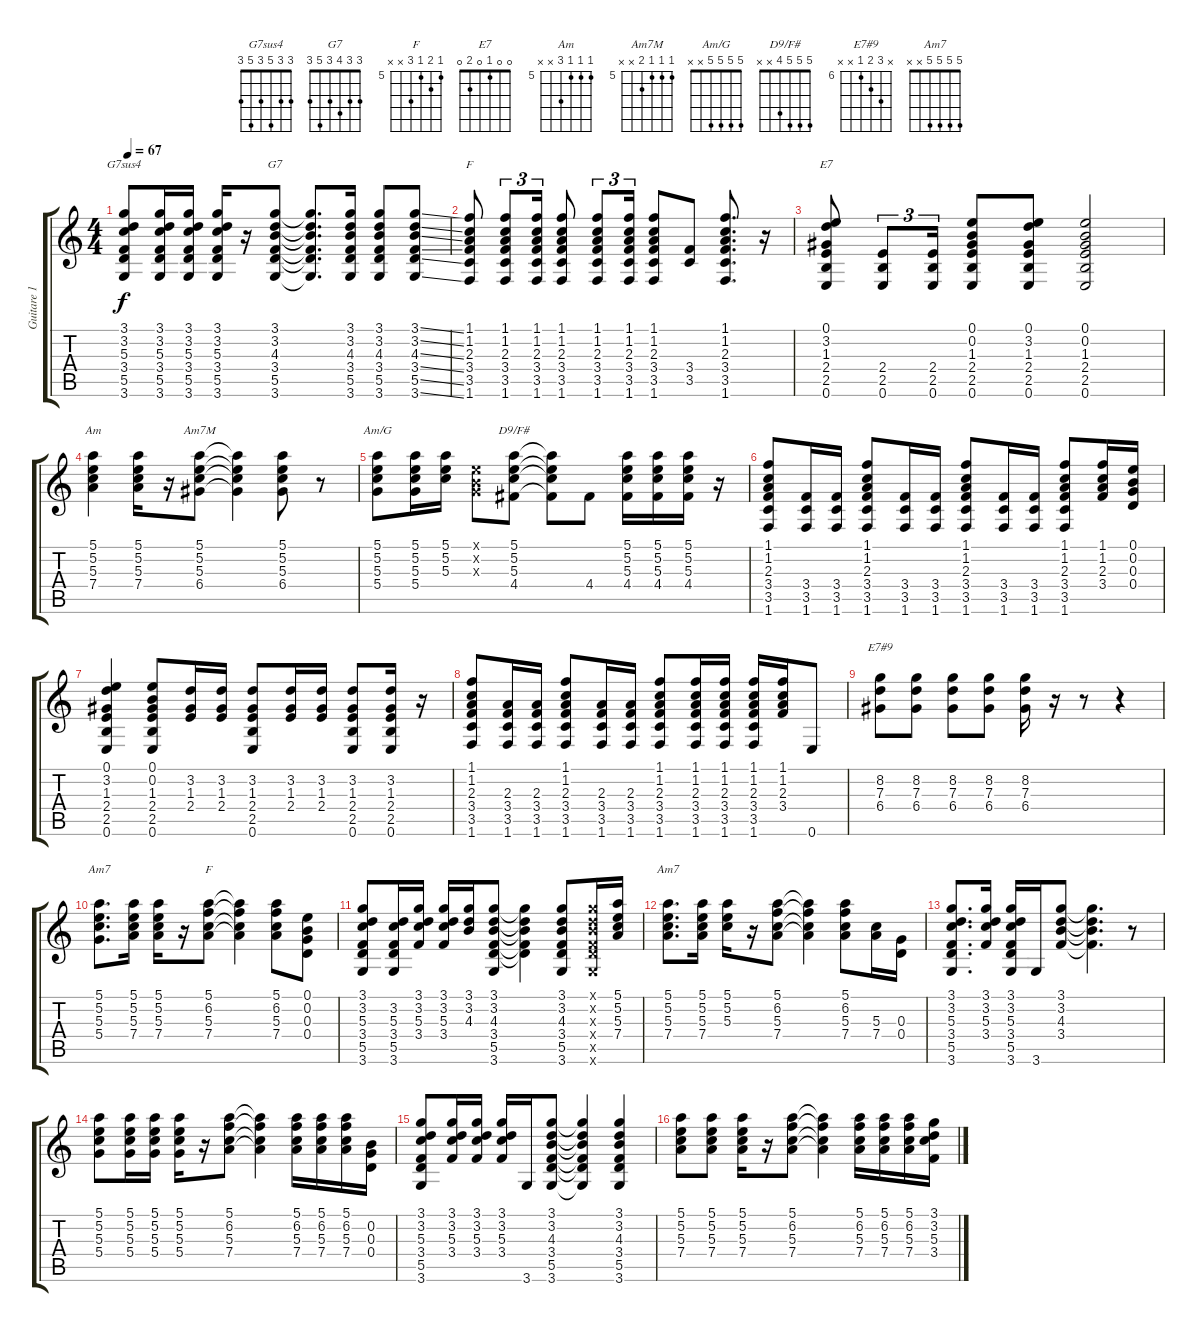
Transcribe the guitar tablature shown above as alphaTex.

\track ("Guitare 1" "Guitare 1") {instrument acousticguitarsteel}
\staff {score tabs}
\tuning (E4 B3 G3 D3 A2 E2) {hide}
\chord ("G7sus4" 3 3 5 3 5 3)
\chord ("G7" 3 3 4 3 5 3)
\chord ("F" 1 1 2 3 3 1)
\chord ("E7" 0 0 1 0 2 0)
\chord ("Am" 5 5 5 7 x x) {firstfret 5}
\chord ("Am7M" 5 5 5 6 x x) {firstfret 5}
\chord ("Am/G" 5 5 5 5 x x)
\chord ("D9/F#" 5 5 5 4 x x)
\chord ("E7#9" x 8 7 6 x x) {firstfret 6}
\chord ("Am7" 5 5 5 x x x)
\chord ("F" 5 6 5 7 x x) {firstfret 5}
\chord ("Am7" 5 5 5 5 x x)
\ts (4 4)
\tempo 67
\clef g2
\ks c
(3.1 3.2 5.3 3.4 5.5 3.6).8{ch "G7sus4" dy f} (3.1 3.2 5.3 3.4 5.5 3.6).16 (3.1 3.2 5.3 3.4 5.5 3.6).16 (3.1 3.2 5.3 3.4 5.5 3.6).16 r.16 (3.1 3.2 4.3 3.4 5.5 3.6).8{ch "G7"} (3.1{t} 3.2{t} 4.3{t} 3.4{t} 5.5{t} 3.6{t}).8{d} (3.1 3.2 4.3 3.4 5.5 3.6).16 (3.1 3.2 4.3 3.4 5.5 3.6).8 (3.1{ss} 3.2{ss} 4.3{ss} 3.4{ss} 5.5{ss} 3.6{ss}).8 |
(1.1 1.2 2.3 3.4 3.5 1.6).8{ch "F"} (1.1 1.2 2.3 3.4 3.5 1.6).8{tu (3 2)} (1.1 1.2 2.3 3.4 3.5 1.6).16{tu (3 2)} (1.1 1.2 2.3 3.4 3.5 1.6).8 (1.1 1.2 2.3 3.4 3.5 1.6).8{tu (3 2)} (1.1 1.2 2.3 3.4 3.5 1.6).16{tu (3 2)} (1.1 1.2 2.3 3.4 3.5 1.6).8 (3.4 3.5).8 (1.1 1.2 2.3 3.4 3.5 1.6).8{d} r.16 |
(0.1 3.2 1.3 2.4 2.5 0.6).8{ch "E7"} (2.4 2.5 0.6).8{tu (3 2)} (2.4 2.5 0.6).16{tu (3 2)} (0.1 0.2 1.3 2.4 2.5 0.6).8 (0.1 3.2 1.3 2.4 2.5 0.6).8 (0.1 0.2 1.3 2.4 2.5 0.6).2 |
(5.1 5.2 5.3 7.4).4{ch "Am"} (5.1 5.2 5.3 7.4).16 r.16 (5.1 5.2 5.3 6.4).8{ch "Am7M"} (5.1{t} 5.2{t} 5.3{t} 6.4{t}).4 (5.1 5.2 5.3 6.4).8 r.8 |
(5.1 5.2 5.3 5.4).8{ch "Am/G"} (5.1 5.2 5.3 5.4).16 (5.1 5.2 5.3).16 (0.1{x} 0.2{x} 0.3{x}).8 (5.1 5.2 5.3 4.4).8{ch "D9/F#"} (5.1{t} 5.2{t} 5.3{t} 4.4{t}).8 4.4.8 (5.1 5.2 5.3 4.4).16 (5.1 5.2 5.3 4.4).16 (5.1 5.2 5.3 4.4).16 r.16 |
(1.1 1.2 2.3 3.4 3.5 1.6).8 (3.4 3.5 1.6).16 (3.4 3.5 1.6).16 (1.1 1.2 2.3 3.4 3.5 1.6).8 (3.4 3.5 1.6).16 (3.4 3.5 1.6).16 (1.1 1.2 2.3 3.4 3.5 1.6).8 (3.4 3.5 1.6).16 (3.4 3.5 1.6).16 (1.1 1.2 2.3 3.4 3.5 1.6).8 (1.1 1.2 2.3 3.4).16 (0.1 0.2 0.3 0.4).16 |
(0.1 3.2 1.3 2.4 2.5 0.6).4 (0.1 0.2 1.3 2.4 2.5 0.6).8 (3.2 1.3 2.4).16 (3.2 1.3 2.4).16 (3.2 1.3 2.4 2.5 0.6).8 (3.2 1.3 2.4).16 (3.2 1.3 2.4).16 (3.2 1.3 2.4 2.5 0.6).8 (3.2 1.3 2.4 2.5 0.6).16 r.16 |
(1.1 1.2 2.3 3.4 3.5 1.6).8 (2.3 3.4 3.5 1.6).16 (2.3 3.4 3.5 1.6).16 (1.1 1.2 2.3 3.4 3.5 1.6).8 (2.3 3.4 3.5 1.6).16 (2.3 3.4 3.5 1.6).16 (1.1 1.2 2.3 3.4 3.5 1.6).8 (1.1 1.2 2.3 3.4 3.5 1.6).16 (1.1 1.2 2.3 3.4 3.5 1.6).16 (1.1 1.2 2.3 3.4 3.5 1.6).16 (1.1 1.2 2.3 3.4).16 0.6.8 |
(8.2 7.3 6.4).8{ch "E7#9"} (8.2 7.3 6.4).8 (8.2 7.3 6.4).8 (8.2 7.3 6.4).8 (8.2 7.3 6.4).16 r.16 r.8 r.4 |
(5.1 5.2 5.3 5.4).8{d ch "Am7"} (5.1 5.2 5.3 7.4).16 (5.1 5.2 5.3 7.4).16 r.16 (5.1 6.2 5.3 7.4).8{ch "F"} (5.1{t} 6.2{t} 5.3{t} 7.4{t}).4 (5.1 6.2 5.3 7.4).8 (0.1 0.2 0.3 0.4).8 |
(3.1 3.2 5.3 3.4 5.5 3.6).8 (3.2 5.3 3.4 5.5 3.6).16 (3.1 3.2 5.3 3.4).16 (3.1 3.2 5.3 3.4).16 (3.1 3.2 4.3).16 (3.1 3.2 4.3 3.4 5.5 3.6).8 (3.1{t} 3.2{t} 4.3{t} 3.4{t} 5.5{t}).4 (3.1 3.2 4.3 3.4 5.5 3.6).8 (3.1{x} 3.2{x} 4.3{x} 3.4{x} 5.5{x} 3.6{x}).16 (5.1 5.2 5.3 7.4).16 |
(5.1 5.2 5.3 7.4).8{d ch "Am7"} (5.1 5.2 5.3 7.4).16 (5.1 5.2 5.3).16 r.16 (5.1 6.2 5.3 7.4).8 (5.1{t} 6.2{t} 5.3{t} 7.4{t}).4 (5.1 6.2 5.3 7.4).8 (5.3 7.4).16 (0.3 0.4).16 |
(3.1 3.2 5.3 3.4 5.5 3.6).8{d} (3.1 3.2 5.3 3.4).16 (3.1 3.2 5.3 3.4 5.5 3.6).16 3.6.16 (3.1 3.2 4.3 3.4).8 (3.1{t} 3.2{t} 4.3{t} 3.4{t}).4{d} r.8 |
(5.1 5.2 5.3 5.4).8 (5.1 5.2 5.3 5.4).16 (5.1 5.2 5.3 5.4).16 (5.1 5.2 5.3 5.4).16 r.16 (5.1 6.2 5.3 7.4).8 (5.1{t} 6.2{t} 5.3{t} 7.4{t}).4 (5.1 6.2 5.3 7.4).16 (5.1 6.2 5.3 7.4).16 (5.1 6.2 5.3 7.4).16 (0.2 0.3 0.4).16 |
(3.1 3.2 5.3 3.4 5.5 3.6).8 (3.1 3.2 5.3 3.4).16 (3.1 3.2 5.3 3.4).16 (3.1 3.2 5.3 3.4).16 3.6.16 (3.1 3.2 4.3 3.4 5.5 3.6).8 (3.1{t} 3.2{t} 4.3{t} 3.4{t} 5.5{t} 3.6{t}).4 (3.1 3.2 4.3 3.4 5.5 3.6).4 |
(5.1 5.2 5.3 7.4).8 (5.1 5.2 5.3 7.4).8 (5.1 5.2 5.3 7.4).16 r.16 (5.1 6.2 5.3 7.4).8 (5.1{t} 6.2{t} 5.3{t} 7.4{t}).4 (5.1 6.2 5.3 7.4).16 (5.1 6.2 5.3 7.4).16 (5.1 6.2 5.3 7.4).16 (3.1 3.2 5.3 3.4).16
